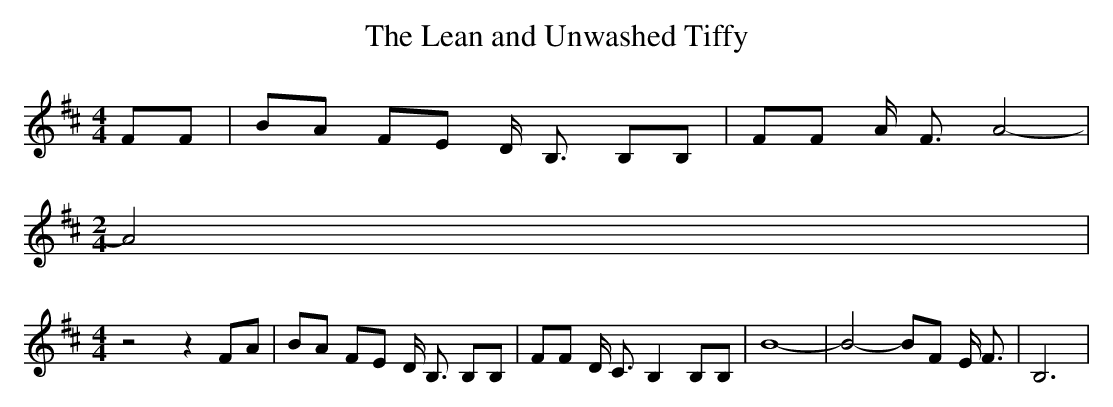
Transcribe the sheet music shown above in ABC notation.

X:1
T:The Lean and Unwashed Tiffy
M:4/4
L:1/8
K:D
 FF| BA FE D/2 B,3/2 B,B,| FF A/2 F3/2 A4-|
M:2/4
 A4|
M:4/4
 z4 z2 FA| BA FE D/2 B,3/2 B,B,| FF D/2 C3/2 B,2 B,B,| B8-| B4- BF E/2 F3/2|\
 B,6|
